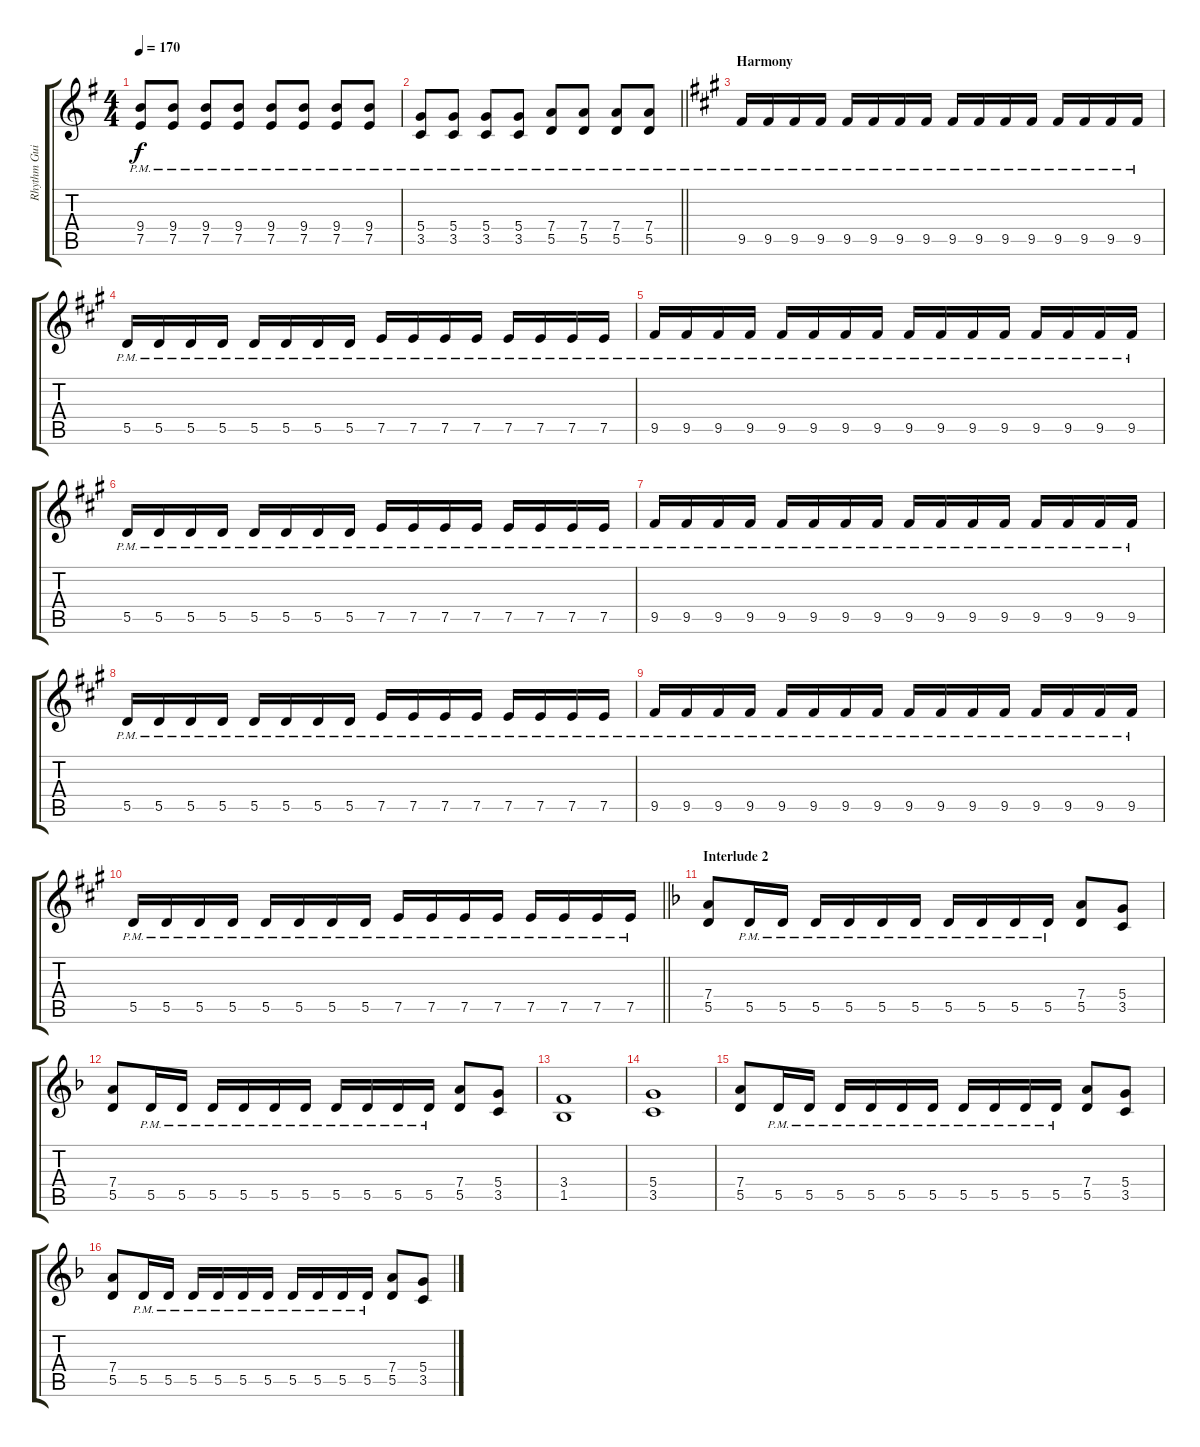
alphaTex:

\track ("Rhythm Guitar 2: Tapani Kangas" "Rhythm Gui") {instrument distortionguitar}
\staff {score tabs}
\tuning (E4 B3 G3 D3 A2 E2) {hide}
\ts (4 4)
\tempo 170
\clef g2
\ks eminor
(9.4{pm} 7.5{pm}).8{dy f} (9.4{pm} 7.5{pm}).8 (9.4{pm} 7.5{pm}).8 (9.4{pm} 7.5{pm}).8 (9.4{pm} 7.5{pm}).8 (9.4{pm} 7.5{pm}).8 (9.4{pm} 7.5{pm}).8 (9.4{pm} 7.5{pm}).8 |
\barLineRight lightlight
(5.4{pm} 3.5{pm}).8 (5.4{pm} 3.5{pm}).8 (5.4{pm} 3.5{pm}).8 (5.4{pm} 3.5{pm}).8 (7.4{pm} 5.5{pm}).8 (7.4{pm} 5.5{pm}).8 (7.4{pm} 5.5{pm}).8 (7.4{pm} 5.5{pm}).8 |
\section ("" "Harmony")
\ks f#minor
9.5{pm}.16 9.5{pm}.16 9.5{pm}.16 9.5{pm}.16 9.5{pm}.16 9.5{pm}.16 9.5{pm}.16 9.5{pm}.16 9.5{pm}.16 9.5{pm}.16 9.5{pm}.16 9.5{pm}.16 9.5{pm}.16 9.5{pm}.16 9.5{pm}.16 9.5{pm}.16 |
5.5{pm}.16 5.5{pm}.16 5.5{pm}.16 5.5{pm}.16 5.5{pm}.16 5.5{pm}.16 5.5{pm}.16 5.5{pm}.16 7.5{pm}.16 7.5{pm}.16 7.5{pm}.16 7.5{pm}.16 7.5{pm}.16 7.5{pm}.16 7.5{pm}.16 7.5{pm}.16 |
9.5{pm}.16 9.5{pm}.16 9.5{pm}.16 9.5{pm}.16 9.5{pm}.16 9.5{pm}.16 9.5{pm}.16 9.5{pm}.16 9.5{pm}.16 9.5{pm}.16 9.5{pm}.16 9.5{pm}.16 9.5{pm}.16 9.5{pm}.16 9.5{pm}.16 9.5{pm}.16 |
5.5{pm}.16 5.5{pm}.16 5.5{pm}.16 5.5{pm}.16 5.5{pm}.16 5.5{pm}.16 5.5{pm}.16 5.5{pm}.16 7.5{pm}.16 7.5{pm}.16 7.5{pm}.16 7.5{pm}.16 7.5{pm}.16 7.5{pm}.16 7.5{pm}.16 7.5{pm}.16 |
9.5{pm}.16 9.5{pm}.16 9.5{pm}.16 9.5{pm}.16 9.5{pm}.16 9.5{pm}.16 9.5{pm}.16 9.5{pm}.16 9.5{pm}.16 9.5{pm}.16 9.5{pm}.16 9.5{pm}.16 9.5{pm}.16 9.5{pm}.16 9.5{pm}.16 9.5{pm}.16 |
5.5{pm}.16 5.5{pm}.16 5.5{pm}.16 5.5{pm}.16 5.5{pm}.16 5.5{pm}.16 5.5{pm}.16 5.5{pm}.16 7.5{pm}.16 7.5{pm}.16 7.5{pm}.16 7.5{pm}.16 7.5{pm}.16 7.5{pm}.16 7.5{pm}.16 7.5{pm}.16 |
9.5{pm}.16 9.5{pm}.16 9.5{pm}.16 9.5{pm}.16 9.5{pm}.16 9.5{pm}.16 9.5{pm}.16 9.5{pm}.16 9.5{pm}.16 9.5{pm}.16 9.5{pm}.16 9.5{pm}.16 9.5{pm}.16 9.5{pm}.16 9.5{pm}.16 9.5{pm}.16 |
\barLineRight lightlight
5.5{pm}.16 5.5{pm}.16 5.5{pm}.16 5.5{pm}.16 5.5{pm}.16 5.5{pm}.16 5.5{pm}.16 5.5{pm}.16 7.5{pm}.16 7.5{pm}.16 7.5{pm}.16 7.5{pm}.16 7.5{pm}.16 7.5{pm}.16 7.5{pm}.16 7.5{pm}.16 |
\section ("" "Interlude 2")
\ks dminor
(7.4 5.5).8 5.5{pm}.16 5.5{pm}.16 5.5{pm}.16 5.5{pm}.16 5.5{pm}.16 5.5{pm}.16 5.5{pm}.16 5.5{pm}.16 5.5{pm}.16 5.5{pm}.16 (7.4 5.5).8 (5.4 3.5).8 |
(7.4 5.5).8 5.5{pm}.16 5.5{pm}.16 5.5{pm}.16 5.5{pm}.16 5.5{pm}.16 5.5{pm}.16 5.5{pm}.16 5.5{pm}.16 5.5{pm}.16 5.5{pm}.16 (7.4 5.5).8 (5.4 3.5).8 |
(3.4 1.5).1 |
(5.4 3.5).1 |
(7.4 5.5).8 5.5{pm}.16 5.5{pm}.16 5.5{pm}.16 5.5{pm}.16 5.5{pm}.16 5.5{pm}.16 5.5{pm}.16 5.5{pm}.16 5.5{pm}.16 5.5{pm}.16 (7.4 5.5).8 (5.4 3.5).8 |
(7.4 5.5).8 5.5{pm}.16 5.5{pm}.16 5.5{pm}.16 5.5{pm}.16 5.5{pm}.16 5.5{pm}.16 5.5{pm}.16 5.5{pm}.16 5.5{pm}.16 5.5{pm}.16 (7.4 5.5).8 (5.4 3.5).8
